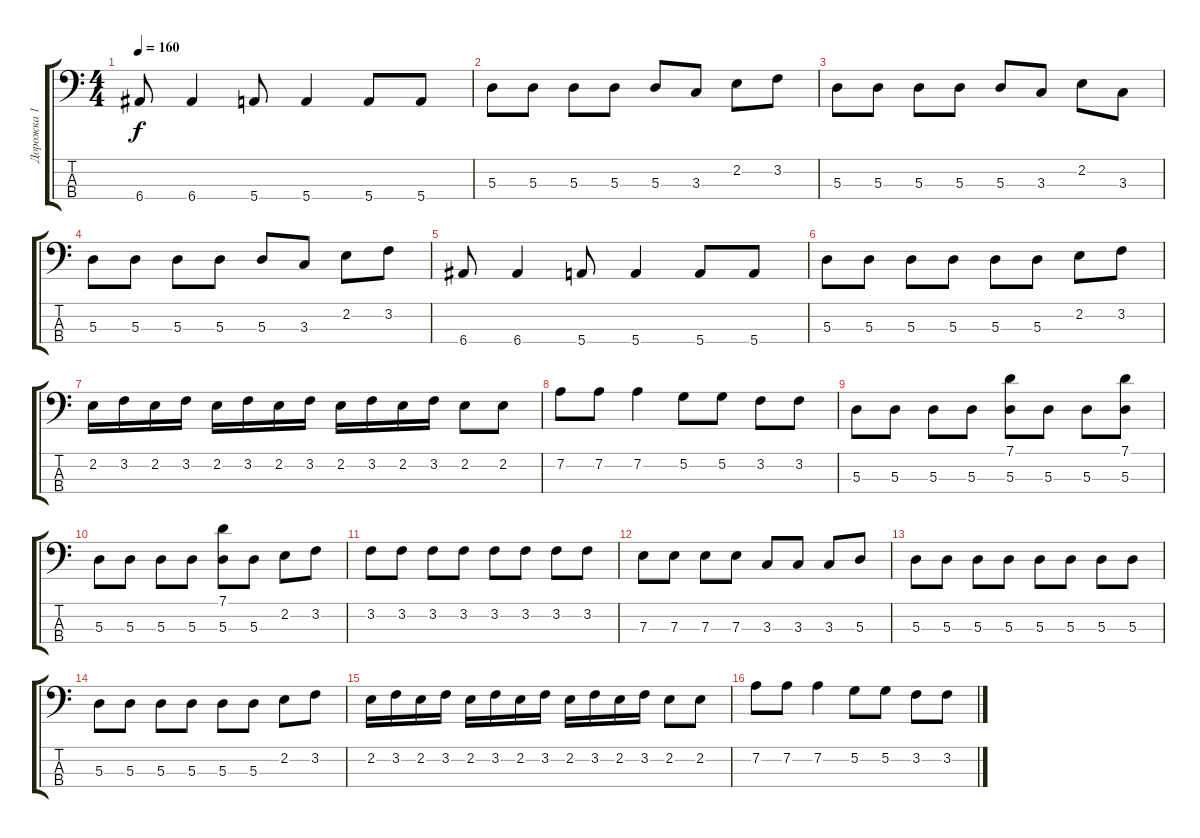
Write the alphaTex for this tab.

\track ("Дорожка 1" "Дорожка 1") {instrument electricbassfinger}
\staff {score tabs}
\tuning (G2 D2 A1 E1) {hide}
\ts (4 4)
\tempo 160
\clef f4
\ks c
6.4.8{dy f} 6.4.4 5.4.8 5.4.4 5.4.8 5.4.8 |
5.3.8 5.3.8 5.3.8 5.3.8 5.3.8 3.3.8 2.2.8 3.2.8 |
5.3.8 5.3.8 5.3.8 5.3.8 5.3.8 3.3.8 2.2.8 3.3.8 |
5.3.8 5.3.8 5.3.8 5.3.8 5.3.8 3.3.8 2.2.8 3.2.8 |
6.4.8 6.4.4 5.4.8 5.4.4 5.4.8 5.4.8 |
5.3.8 5.3.8 5.3.8 5.3.8 5.3.8 5.3.8 2.2.8 3.2.8 |
2.2.16 3.2.16 2.2.16 3.2.16 2.2.16 3.2.16 2.2.16 3.2.16 2.2.16 3.2.16 2.2.16 3.2.16 2.2.8 2.2.8 |
7.2.8 7.2.8 7.2.4 5.2.8 5.2.8 3.2.8 3.2.8 |
5.3.8 5.3.8 5.3.8 5.3.8 (7.1 5.3).8 5.3.8 5.3.8 (7.1 5.3).8 |
5.3.8 5.3.8 5.3.8 5.3.8 (7.1 5.3).8 5.3.8 2.2.8 3.2.8 |
3.2.8 3.2.8 3.2.8 3.2.8 3.2.8 3.2.8 3.2.8 3.2.8 |
7.3.8 7.3.8 7.3.8 7.3.8 3.3.8 3.3.8 3.3.8 5.3.8 |
5.3.8 5.3.8 5.3.8 5.3.8 5.3.8 5.3.8 5.3.8 5.3.8 |
5.3.8 5.3.8 5.3.8 5.3.8 5.3.8 5.3.8 2.2.8 3.2.8 |
2.2.16 3.2.16 2.2.16 3.2.16 2.2.16 3.2.16 2.2.16 3.2.16 2.2.16 3.2.16 2.2.16 3.2.16 2.2.8 2.2.8 |
7.2.8 7.2.8 7.2.4 5.2.8 5.2.8 3.2.8 3.2.8
